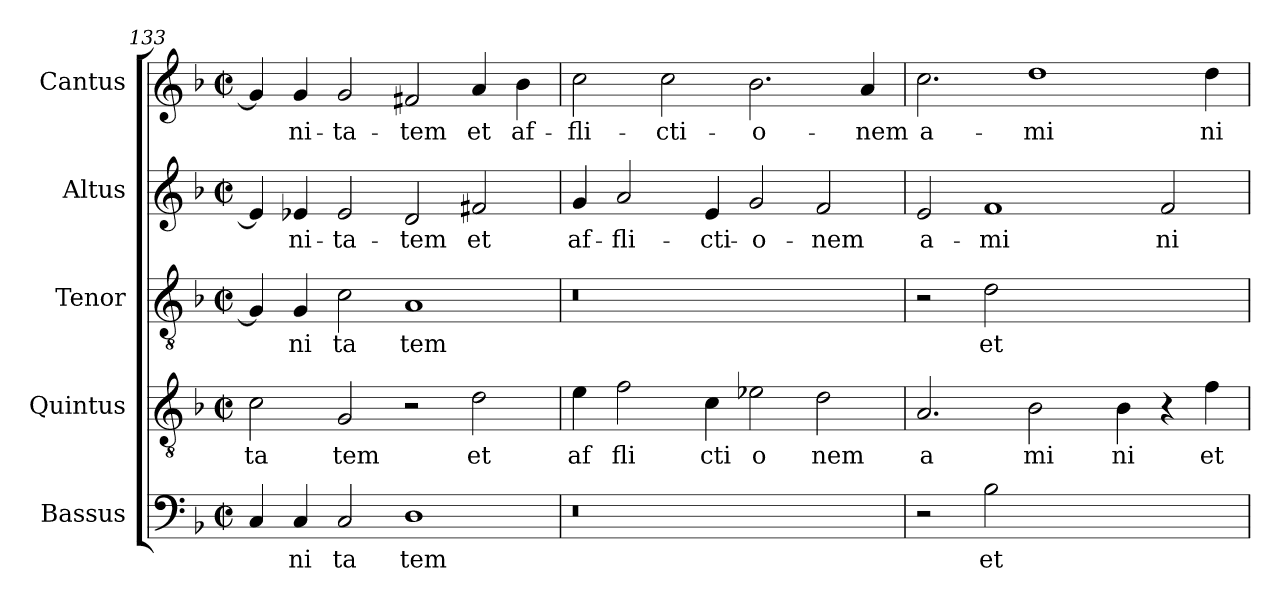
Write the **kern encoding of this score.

**kern	**text	**kern	**text	**kern	**text	**kern	**text	**kern	**text
*part5	*part5	*part4	*part4	*part3	*part3	*part2	*part2	*part1	*part1
*staff5	*staff5	*staff4	*staff4	*staff3	*staff3	*staff2	*staff2	*staff1	*staff1
*I"Bassus	*	*I"Quintus	*	*I"Tenor	*	*I"Altus	*	*I"Cantus	*
*clefF4	*	*clefGv2	*	*clefGv2	*	*clefG2	*	*clefG2	*
*k[b-]	*	*k[b-]	*	*k[b-]	*	*k[b-]	*	*k[b-]	*
*F:	*	*F:	*	*F:	*	*F:	*	*F:	*
*M2/2	*	*M2/2	*	*M2/2	*	*M2/2	*	*M2/2	*
*met(c|)	*	*met(c|)	*	*met(c|)	*	*met(c|)	*	*met(c|)	*
=133	=133	=133	=133	=133	=133	=133	=133	=133	=133
!	!	!	!LO:LY:b:cj	!	!	!	!	!	!
4C/	.	2c\	ta	4G/]	.	4e-/]	.	4g/]	.
!	!LO:LY:b:cj	!	!	!	!LO:LY:b:cj	!	!LO:LY:b:cj	!	!LO:LY:b:cj
4C/	ni	.	.	4G/	ni	4e-X/	-ni-	4g/	-ni-
!	!LO:LY:b:cj	!	!LO:LY:b:cj	!	!LO:LY:b:cj	!	!LO:LY:b:cj	!	!LO:LY:b:cj
2C/	ta	2G/	tem	2c\	ta	2e-/	-ta-	2g/	-ta-
!	!LO:LY:b:cj	!	!	!	!LO:LY:b:cj	!	!LO:LY:b:cj	!	!LO:LY:b:cj
1D	tem	2r	.	1A	tem	2d/	-tem	2f#X/	-tem
!	!	!	!LO:LY:b:cj	!	!	!	!LO:LY:b:cj	!	!LO:LY:b:cj
.	.	2d\	et	.	.	2f#X/	et	4a/	et
!	!	!	!	!	!	!	!	!	!LO:LY:b:cj
.	.	.	.	.	.	.	.	4b-\	af-
=134	=134	=134	=134	=134	=134	=134	=134	=134	=134
!	!	!	!LO:LY:b:cj	!	!	!	!LO:LY:b:cj	!	!LO:LY:b:cj
0r	.	4e\	af	0r	.	4g/	af-	2cc\	-fli-
!	!	!	!LO:LY:b:cj	!	!	!	!LO:LY:b:cj	!	!
.	.	2f\	fli	.	.	2a/	-fli-	.	.
!	!	!	!	!	!	!	!	!	!LO:LY:b:cj
.	.	.	.	.	.	.	.	2cc\	-cti-
!	!	!	!LO:LY:b:cj	!	!	!	!LO:LY:b:cj	!	!
.	.	4c\	cti	.	.	4e/	-cti-	.	.
!	!	!	!LO:LY:b:cj	!	!	!	!LO:LY:b:cj	!	!LO:LY:b:cj
.	.	2e-X\	o	.	.	2g/	-o-	2.b-\	-o-
!	!	!	!LO:LY:b:cj	!	!	!	!LO:LY:b:cj	!	!
.	.	2d\	nem	.	.	2f/	-nem	.	.
!	!	!	!	!	!	!	!	!	!LO:LY:b:cj
.	.	.	.	.	.	.	.	4a/	-nem
=135	=135	=135	=135	=135	=135	=135	=135	=135	=135
!	!	!	!LO:LY:b:cj	!	!	!	!LO:LY:b:cj	!	!LO:LY:b:cj
2r	.	2.A/	a	2r	.	2e/	a-	2.cc\	a-
!	!LO:LY:b:cj	!	!	!	!LO:LY:b:cj	!	!LO:LY:b:cj	!	!
2B-\	et	.	.	2d\	et	1f	-mi	.	.
!	!	!	!LO:LY:b:cj	!	!	!	!	!	!LO:LY:b:cj
.	.	2B-\	mi	.	.	.	.	1dd	-mi
1ryy	.	.	.	1ryy	.	.	.	.	.
!	!	!	!LO:LY:b:cj	!	!	!	!	!	!
.	.	4B-\	ni	.	.	.	.	.	.
!	!	!	!	!	!	!	!LO:LY:b:cj	!	!
.	.	4r	.	.	.	2f/	-ni-	.	.
!	!	!	!LO:LY:b:cj	!	!	!	!	!	!LO:LY:b:cj
.	.	4f\	et	.	.	.	.	4dd\	-ni-
=	=	=	=	=	=	=	=	=	=
*-	*-	*-	*-	*-	*-	*-	*-	*-	*-
